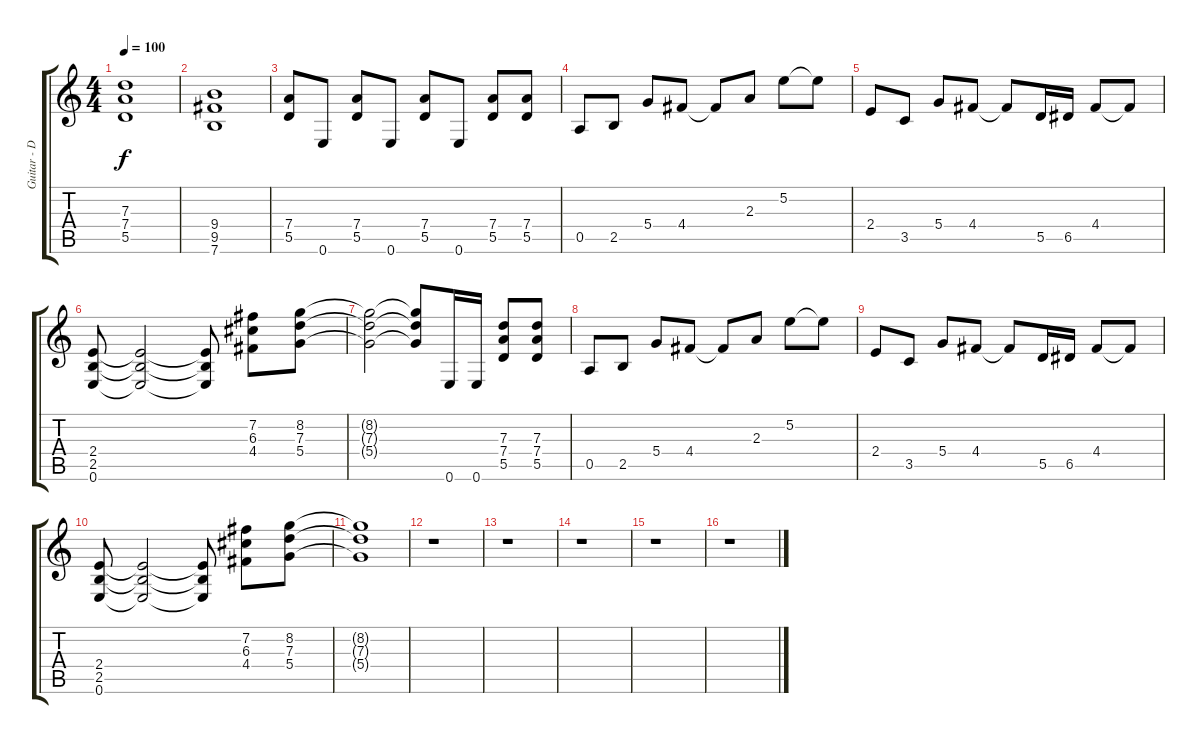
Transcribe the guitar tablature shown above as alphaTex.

\track ("Guitar - Distortion" "Guitar - D") {instrument overdrivenguitar}
\staff {score tabs}
\tuning (E4 B3 G3 D3 A2 E2) {hide}
\ts (4 4)
\tempo 100
\clef g2
\ks c
(7.3 7.4 5.5).1{dy f} |
(9.4 9.5 7.6).1 |
(7.4 5.5).8 0.6.8 (7.4 5.5).8 0.6.8 (7.4 5.5).8 0.6.8 (7.4 5.5).8 (7.4 5.5).8 |
0.5.8 2.5.8 5.4.8 4.4.8 4.4{t}.8 2.3.8 5.2.8 5.2{t}.8 |
2.4.8 3.5.8 5.4.8 4.4.8 4.4{t}.8 5.5.16 6.5.16 4.4.8 4.4{t}.8 |
(2.4 2.5 0.6).8 (2.4{t} 2.5{t} 0.6{t}).2 (2.4{t} 2.5{t} 0.6{t}).8 (7.2 6.3 4.4).8 (8.2 7.3 5.4).8 |
(8.2{t} 7.3{t} 5.4{t}).2 (8.2{t} 7.3{t} 5.4{t}).8 0.6.16 0.6.16 (7.3 7.4 5.5).8 (7.3 7.4 5.5).8 |
0.5.8 2.5.8 5.4.8 4.4.8 4.4{t}.8 2.3.8 5.2.8 5.2{t}.8 |
2.4.8 3.5.8 5.4.8 4.4.8 4.4{t}.8 5.5.16 6.5.16 4.4.8 4.4{t}.8 |
(2.4 2.5 0.6).8 (2.4{t} 2.5{t} 0.6{t}).2 (2.4{t} 2.5{t} 0.6{t}).8 (7.2 6.3 4.4).8 (8.2 7.3 5.4).8 |
(8.2{t} 7.3{t} 5.4{t}).1 |
r.1 |
r.1 |
r.1 |
r.1 |
r.1
